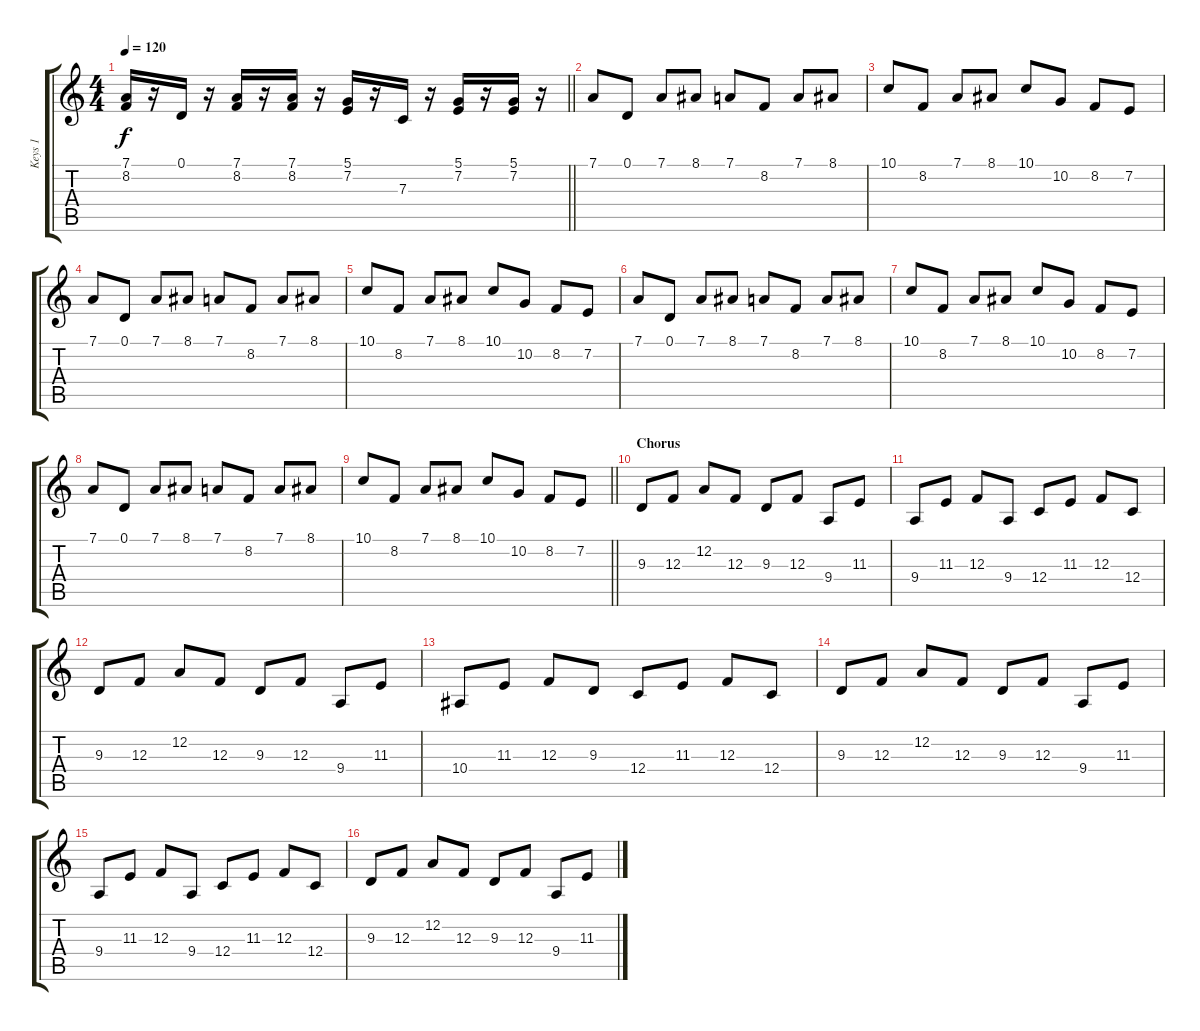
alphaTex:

\track ("Keys 1" "Keys 1") {instrument stringensemble1}
\staff {score tabs}
\tuning (D4 A3 F3 C3 G2 D2) {hide}
\ts (4 4)
\tempo 120
\clef g2
\barLineRight lightlight
\ks c
(7.1 8.2).16{dy f} r.16 0.1.16 r.16 (7.1 8.2).16 r.16 (7.1 8.2).16 r.16 (5.1 7.2).16 r.16 7.3.16 r.16 (5.1 7.2).16 r.16 (5.1 7.2).16 r.16 |
\section ("" "")
7.1.8 0.1.8 7.1.8 8.1.8 7.1.8 8.2.8 7.1.8 8.1.8 |
10.1.8 8.2.8 7.1.8 8.1.8 10.1.8 10.2.8 8.2.8 7.2.8 |
7.1.8 0.1.8 7.1.8 8.1.8 7.1.8 8.2.8 7.1.8 8.1.8 |
10.1.8 8.2.8 7.1.8 8.1.8 10.1.8 10.2.8 8.2.8 7.2.8 |
7.1.8 0.1.8 7.1.8 8.1.8 7.1.8 8.2.8 7.1.8 8.1.8 |
10.1.8 8.2.8 7.1.8 8.1.8 10.1.8 10.2.8 8.2.8 7.2.8 |
7.1.8 0.1.8 7.1.8 8.1.8 7.1.8 8.2.8 7.1.8 8.1.8 |
\barLineRight lightlight
10.1.8 8.2.8 7.1.8 8.1.8 10.1.8 10.2.8 8.2.8 7.2.8 |
\section ("" "Chorus")
9.3.8 12.3.8 12.2.8 12.3.8 9.3.8 12.3.8 9.4.8 11.3.8 |
9.4.8 11.3.8 12.3.8 9.4.8 12.4.8 11.3.8 12.3.8 12.4.8 |
9.3.8 12.3.8 12.2.8 12.3.8 9.3.8 12.3.8 9.4.8 11.3.8 |
10.4.8 11.3.8 12.3.8 9.3.8 12.4.8 11.3.8 12.3.8 12.4.8 |
9.3.8 12.3.8 12.2.8 12.3.8 9.3.8 12.3.8 9.4.8 11.3.8 |
9.4.8 11.3.8 12.3.8 9.4.8 12.4.8 11.3.8 12.3.8 12.4.8 |
9.3.8 12.3.8 12.2.8 12.3.8 9.3.8 12.3.8 9.4.8 11.3.8
